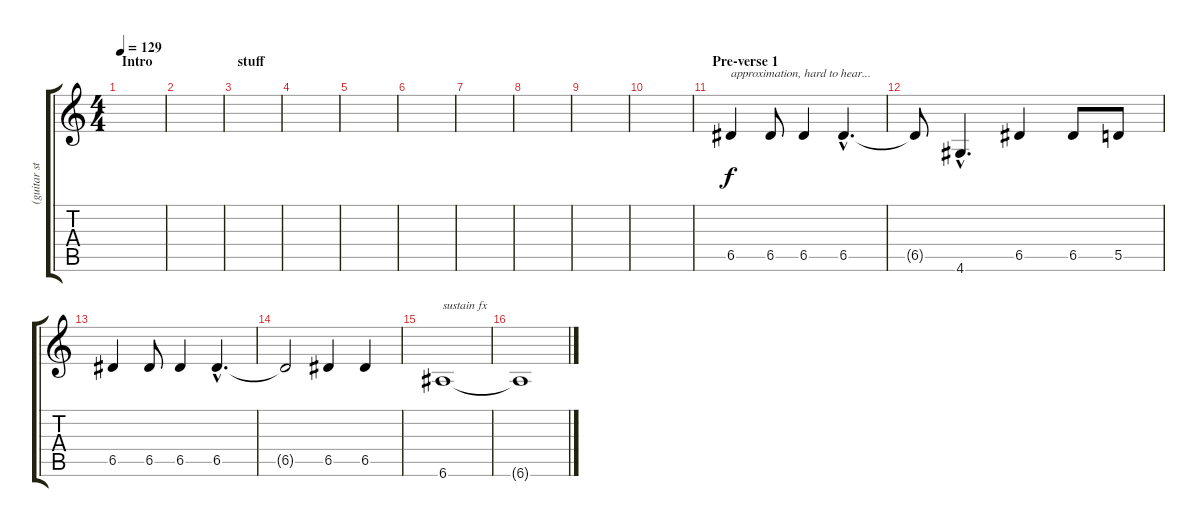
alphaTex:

\track ("(guitar stereo fx)" "(guitar st") {instrument electricguitarclean}
\staff {score tabs}
\tuning (E4 B3 G3 D3 A2 E2) {hide}
\ts (4 4)
\section ("" "Intro")
\tempo 129
\clef g2
\ks c
|
|
\section ("" "stuff")
|
|
|
|
|
|
|
|
\section ("" "Pre-verse 1")
6.5.4{txt "approximation, hard to hear..."} 6.5.8 6.5.4 6.5{hac}.4{d} |
6.5{t}.8 4.6{hac}.4{d} 6.5.4 6.5.8 5.5.8 |
6.5.4 6.5.8 6.5.4 6.5{hac}.4{d} |
6.5{t}.2 6.5.4 6.5.4 |
6.6.1{txt "sustain fx"} |
6.6{t}.1
